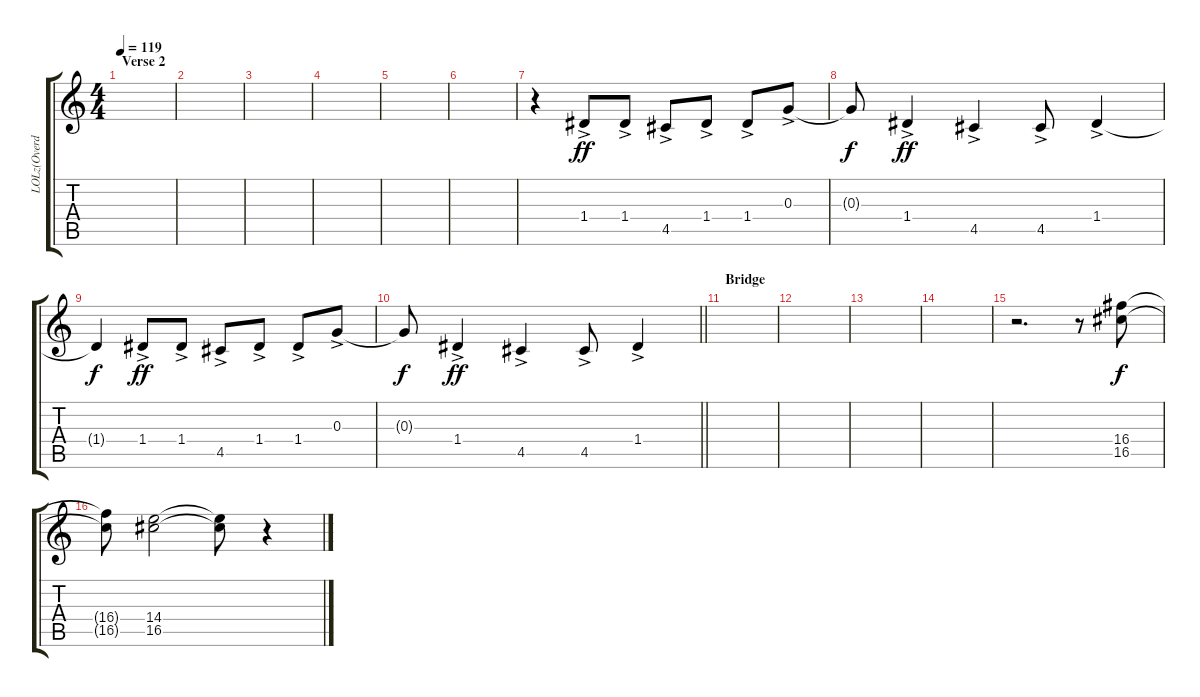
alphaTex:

\track ("LOLz(Overdub/Lead)" "LOLz(Overd") {instrument electricguitarjazz}
\staff {score tabs}
\tuning (E4 B3 G3 D3 A2 E2) {hide}
\ts (4 4)
\section ("" "Verse 2")
\tempo 119
\clef g2
\ks c
|
|
|
|
|
|
r.4 1.4{ac}.8{dy ff volume 13 instrument acousticguitarsteel} 1.4{ac}.8 4.5{ac}.8 1.4{ac}.8 1.4{ac}.8 0.3{ac}.8 |
0.3{t}.8{dy f} 1.4{ac}.4{dy ff} 4.5{ac}.4 4.5{ac}.8 1.4{ac}.4 |
1.4{t}.4{dy f} 1.4{ac}.8{dy ff} 1.4{ac}.8 4.5{ac}.8 1.4{ac}.8 1.4{ac}.8 0.3{ac}.8 |
\barLineRight lightlight
0.3{t}.8{dy f} 1.4{ac}.4{dy ff} 4.5{ac}.4 4.5{ac}.8 1.4{ac}.4 |
\section ("" "Bridge")
|
|
|
|
r.2{d} r.8 (16.4 16.5).8{dy f volume 12 instrument lead8bassandlead} |
(16.4{t} 16.5{t}).8 (14.4 16.5).2 (14.4{t} 16.5{t}).8 r.4
